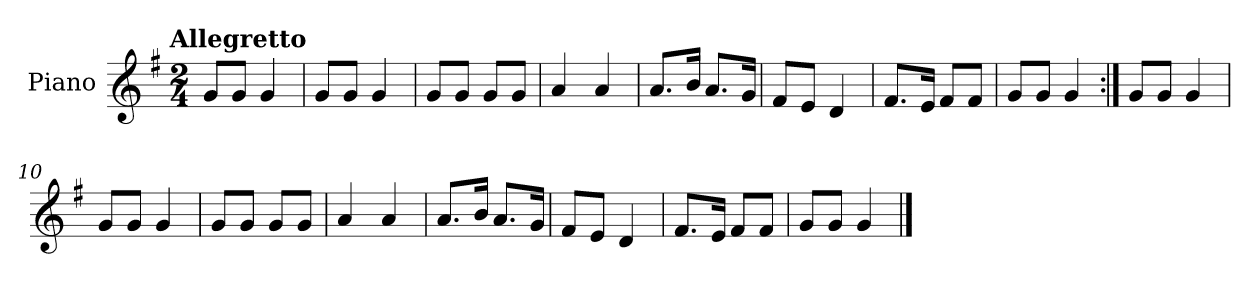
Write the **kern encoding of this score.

**kern
*part1
*staff1
*I"Piano
*I'Pno.
*clefG2
*k[f#]
!!LO:TX:omd:t=Allegretto
*M2/4
*MM116
=1
8g/L
8g/J
4g/
=2
8g/L
8g/J
4g/
=3
8g/L
8g/J
8g/L
8g/J
=4
4a/
4a/
=5
8.a/L
16b/Jk
8.a/L
16g/Jk
!!LO:LB:g=z
=6
8f#/L
8e/J
4d/
=7
8.f#/L
16e/Jk
8f#/L
8f#/J
=8
8g/L
8g/J
4g/
=9:|!
8g/L
8g/J
4g/
=10
8g/L
8g/J
4g/
=11
8g/L
8g/J
8g/L
8g/J
!!LO:LB:g=z
=12
4a/
4a/
=13
8.a/L
16b/Jk
8.a/L
16g/Jk
=14
8f#/L
8e/J
4d/
=15
8.f#/L
16e/Jk
8f#/L
8f#/J
=16
8g/L
8g/J
4g/
==
*-
